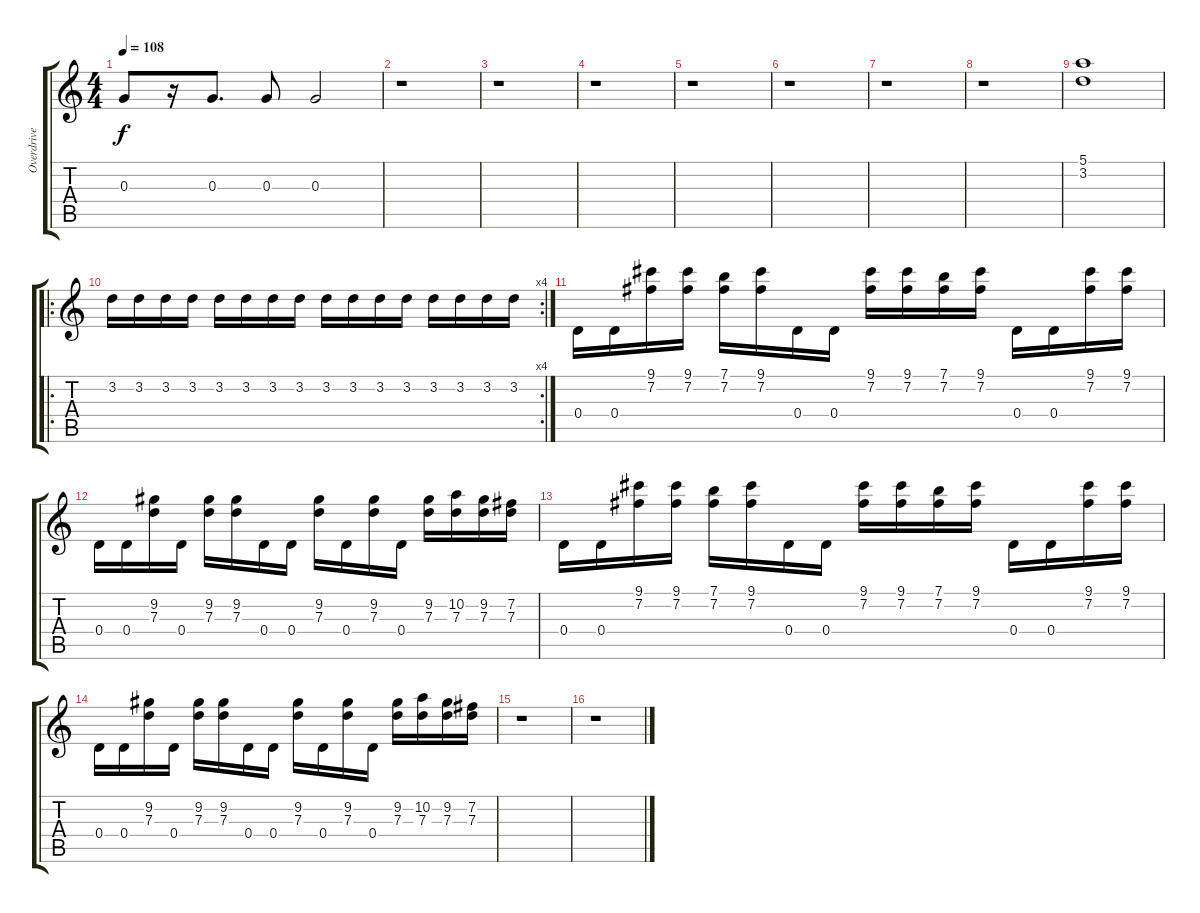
\track ("Overdrive" "Overdrive") {instrument overdrivenguitar}
\staff {score tabs}
\tuning (E4 B3 G3 D3 A2 D2) {hide}
\ts (4 4)
\tempo 108
\clef g2
\ks c
0.3.8{dy f} r.16 0.3.8{d} 0.3.8 0.3.2 |
r.1 |
r.1 |
r.1 |
r.1 |
r.1 |
r.1 |
r.1 |
(5.1 3.2).1 |
\ro
\rc 4
3.2.16 3.2.16 3.2.16 3.2.16 3.2.16 3.2.16 3.2.16 3.2.16 3.2.16 3.2.16 3.2.16 3.2.16 3.2.16 3.2.16 3.2.16 3.2.16 |
0.4.16 0.4.16 (9.1 7.2).16 (9.1 7.2).16 (7.1 7.2).16 (9.1 7.2).16 0.4.16 0.4.16 (9.1 7.2).16 (9.1 7.2).16 (7.1 7.2).16 (9.1 7.2).16 0.4.16 0.4.16 (9.1 7.2).16 (9.1 7.2).16 |
0.4.16 0.4.16 (9.2 7.3).16 0.4.16 (9.2 7.3).16 (9.2 7.3).16 0.4.16 0.4.16 (9.2 7.3).16 0.4.16 (9.2 7.3).16 0.4.16 (9.2 7.3).16 (10.2 7.3).16 (9.2 7.3).16 (7.2 7.3).16 |
0.4.16 0.4.16 (9.1 7.2).16 (9.1 7.2).16 (7.1 7.2).16 (9.1 7.2).16 0.4.16 0.4.16 (9.1 7.2).16 (9.1 7.2).16 (7.1 7.2).16 (9.1 7.2).16 0.4.16 0.4.16 (9.1 7.2).16 (9.1 7.2).16 |
0.4.16 0.4.16 (9.2 7.3).16 0.4.16 (9.2 7.3).16 (9.2 7.3).16 0.4.16 0.4.16 (9.2 7.3).16 0.4.16 (9.2 7.3).16 0.4.16 (9.2 7.3).16 (10.2 7.3).16 (9.2 7.3).16 (7.2 7.3).16 |
r.1 |
r.1
